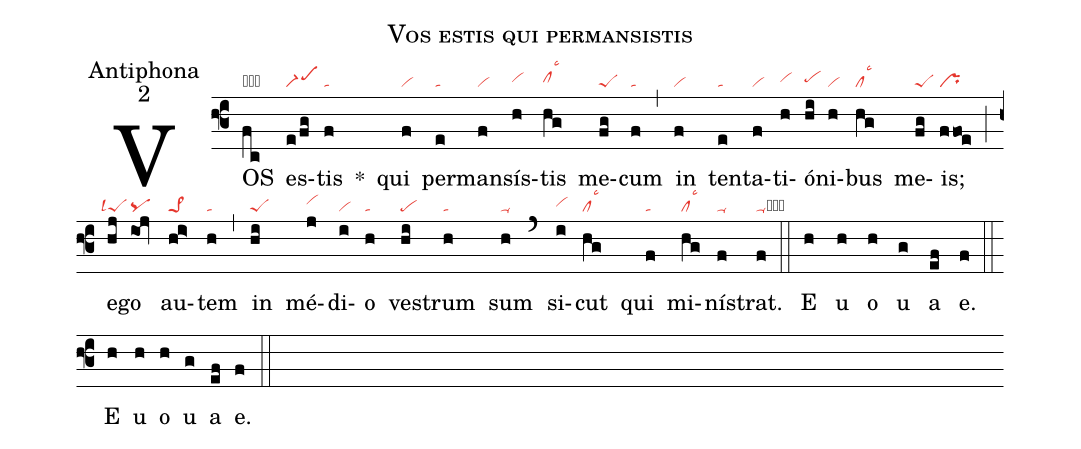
name:Vos estis qui permansistis;
office-part:Antiphona;
mode:2;
nabc-lines:1;
%%
(f3) VOS(fc|obclM) es(e/fg|scM1)tis(f|ta) <sp>*</sp>() qui(f|vi) per(e|ta)man(f|vi)sís(h|vihh)tis(hg|clhhlsc3) me(fg|peS)cum(f|ta) (,) in(f|vi) ten(e|ta)ta(f|vi)ti(h|vihh)ó(hi|pehh)ni(h|vi)bus(hg|cllsc3) me(fg|peS)is;(ffoe|pr) (;) e(hj|``peSlsl4)go(ioj|pq) au(hi>|pe>1)tem(h|ta) (,) in(hi|peS) mé(j|vihi)di(i|vi)o(h|ta) ves(hi|pe)trum(h|ta) sum(h|ta-) (`) si(i|vihh)cut(hg|cllsc3) qui(f|ta) mi(hg|cllsc3)nís(f|ta-)trat.(f|ta-cb) (::) <eu>E(h) u(h) o(h) u(g) a(ef) e.(f) </eu>(::)
<eu>E(h) u(h) o(h) u(g) a(ef) e.(f) </eu>(::)
